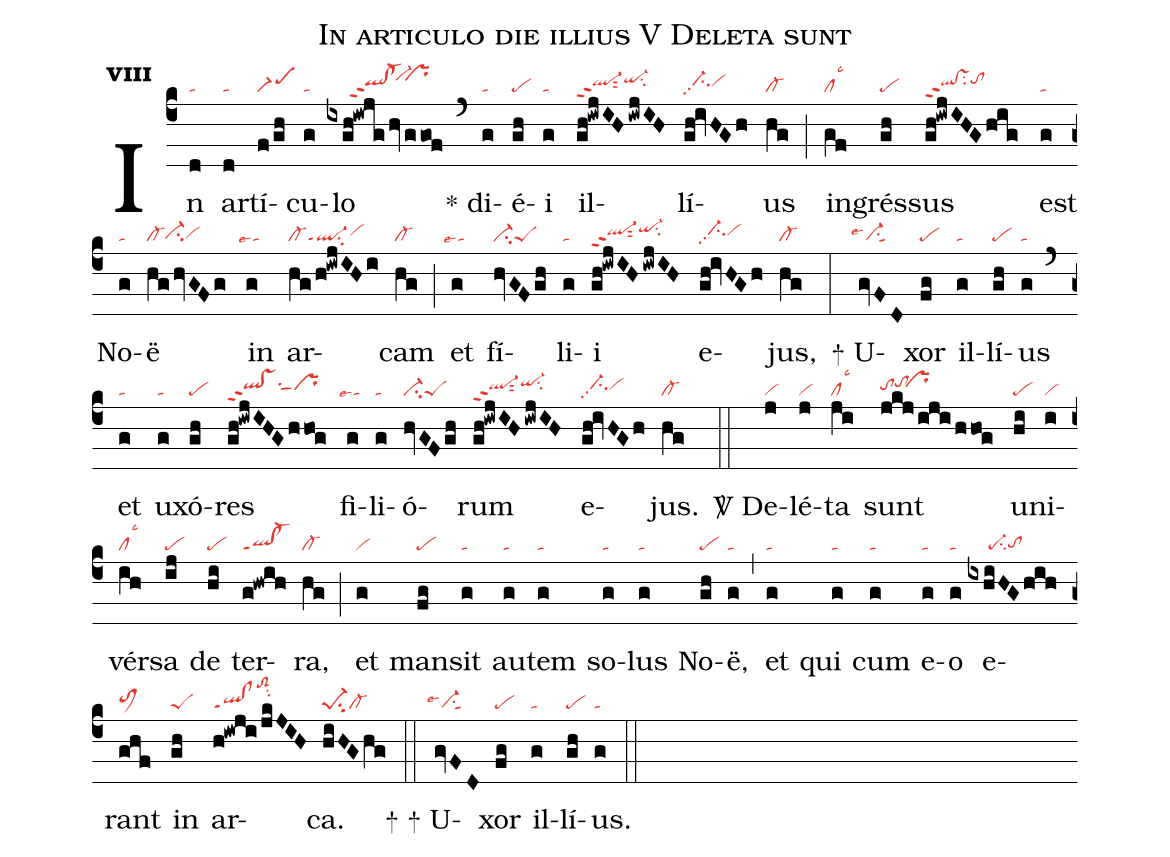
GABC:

name:In articulo die illius V Deleta sunt;
office-part:re;
mode:8;
nabc-lines:1;
%%
initial-style: 1;
name: In articulo diei illius;
mode: 8;
office-part: Responsorium;
annotation: Resp. ;
annotation: viii;
nabc-lines:1;
%%
(c4) In(d|ta) ar(d|ta)tí(f/gh|scM1)cu(g|ta)lo(ixgh!iwjg/hv/ggof|//////qlhh!cl-hhppt2``vi-hj``prhj) (`) <sp>*</sp> di(g|ta)é(gh|pe)i(g|ta) il(gh!iwjIH/iwjIH|ql-hhppt2sut2qi-hisu2)lí(gh!ivHGh|//ci-hhpp2vihh)us(hg|cl-) (;) in(gf|cllsc3)grés(gh|pe)sus(gh!iwjIHGhig|qlhh!vshhppt2su2tohi) est(g|ta) No(g|ta)ë(hg/hvGFg|cl-ci-hgvihg) in(g|``talse4) ar(hg/h!iwjIHi|cl-ql-ppt1su2vihh)cam(hg|cl-) (;) et(g|``talse4) fí(hvGFgh|ci-peS)li(g|ta)i(gh!iwjIH/iwjIH|ql-hhppt2sut2qi-hisu2) e(gh!ivHGh|//ci-hhpp2vihh)jus,(hg|cl-) (:)
<sp>+</sp> U(gvFD|``vi-su1sut1lse4)xor(fg|pe) il(g|ta)lí(gh|pe)us(g|ta) (`) et(g|ta) u(g|ta)xó(gh|pe)res(gh!iwjIHGhhog|qlhh!vshhppt2su1sut1prhh) fi(g|``talse4)li(g|ta)ó(hvGFgh|ci-peS)rum(gh!iwjIH/iwjIH|ql-hhppt2sut2qi-hisu2) e(gh!ivHGh|//ci-hhpp2vihh)jus.(hg|cl-) (::)

<sp>V/</sp> De(j|vi)lé(j|vi)ta(ji|cllsc3) sunt(jkj/iji/hhog|tohhtohi`prhi) u(hi|pe)ni(i|vi)vér(ih|cllsc3)sa(ij|pe) de(hi|pe) ter(g!hwih|ql!cl-ppt1)ra,(hg|cl-) (;) et(g|vi) man(fg|pe)sit(g|ta) au(g|ta)tem(g|ta) so(g|ta)lus(g|ta) No(gh|pe)ë,(g|ta) (,) et(g|ta) qui(g|ta) cum(g|ta) e(g|ta)o(g|ta) e(ixhiHGhih|/////pe-su2tohg)rant(ghf|toM1hh) in(gh|peS) ar(h!iwji/jkJIH|ql!clppt1toS2hmsu2)ca.(hiHGhg|pe-1su2cl-) (::)
<sp>+</sp> <sp>+</sp> U(gvFD|``vi-su1sut1lse4)xor(fg|pe) il(g|ta)lí(gh|pe)us.(g|ta) (::)
